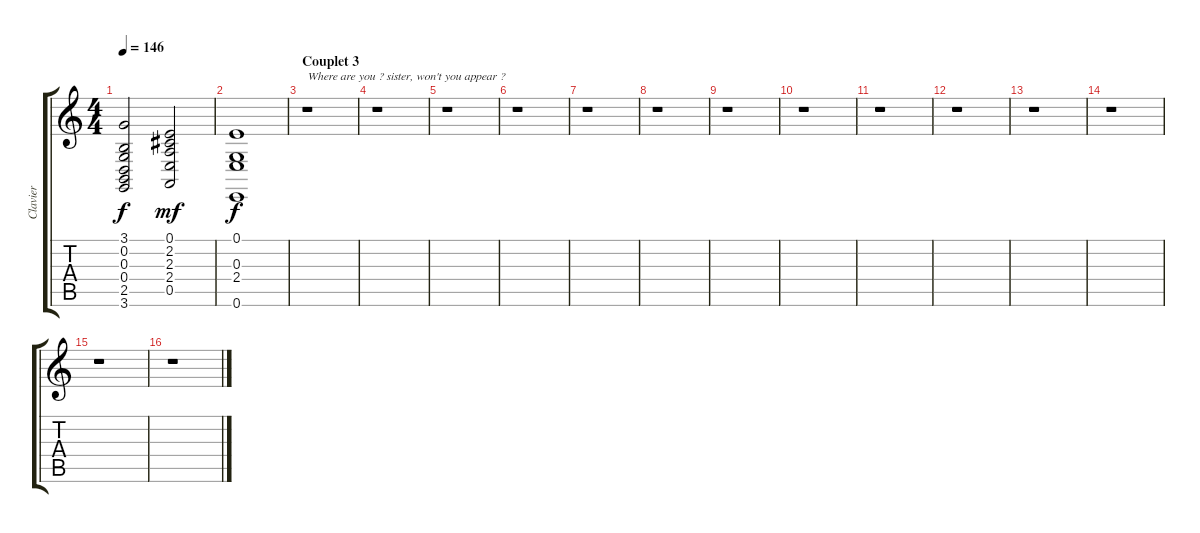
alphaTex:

\track ("Clavier" "Clavier") {instrument churchorgan}
\staff {score tabs}
\tuning (E4 B3 G3 D3 A2 E2) {hide}
\ts (4 4)
\tempo 146
\clef g2
\ks c
(3.1 0.2 0.3 0.4 2.5 3.6).2{dy f} (0.1 2.2 2.3 2.4 0.5).2{dy mf} |
(0.1 0.3 2.4 0.6).1{dy f} |
\section ("" "Couplet 3")
r.1{txt "Where are you ? sister, won't you appear ?"} |
r.1 |
r.1 |
r.1 |
r.1 |
r.1 |
r.1 |
r.1 |
r.1 |
r.1 |
r.1 |
r.1 |
r.1 |
r.1
